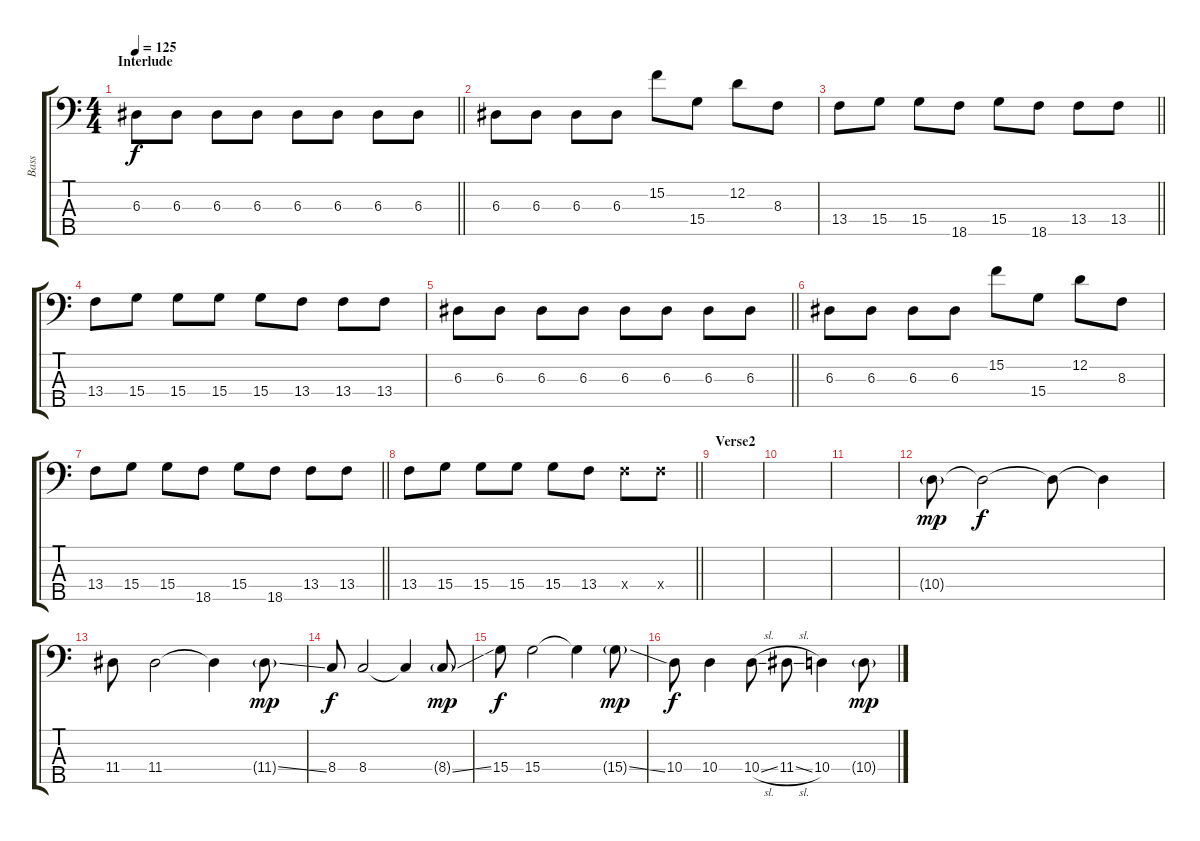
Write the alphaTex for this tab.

\track ("Bass" "Bass") {instrument electricbasspick}
\staff {score tabs}
\tuning (G2 D2 A1 E1 B0) {hide}
\ts (4 4)
\section ("" "Interlude")
\tempo 125
\clef f4
\barLineRight lightlight
\ks c
6.3.8{dy f} 6.3.8 6.3.8 6.3.8 6.3.8 6.3.8 6.3.8 6.3.8 |
6.3.8 6.3.8 6.3.8 6.3.8 15.2.8 15.4.8 12.2.8 8.3.8 |
\barLineRight lightlight
13.4.8 15.4.8 15.4.8 18.5.8 15.4.8 18.5.8 13.4.8 13.4.8 |
13.4.8 15.4.8 15.4.8 15.4.8 15.4.8 13.4.8 13.4.8 13.4.8 |
\barLineRight lightlight
6.3.8 6.3.8 6.3.8 6.3.8 6.3.8 6.3.8 6.3.8 6.3.8 |
6.3.8 6.3.8 6.3.8 6.3.8 15.2.8 15.4.8 12.2.8 8.3.8 |
\barLineRight lightlight
13.4.8 15.4.8 15.4.8 18.5.8 15.4.8 18.5.8 13.4.8 13.4.8 |
\barLineRight lightlight
13.4.8 15.4.8 15.4.8 15.4.8 15.4.8 13.4.8 13.4{x}.8 13.4{x}.8 |
\section ("" "Verse2")
|
|
|
10.4{g}.8{dy mp} 10.4{t}.2{dy f} 10.4{t}.8 10.4{t}.4 |
11.4.8 11.4.2 11.4{t}.4 11.4{ss g}.8{dy mp} |
8.4.8{dy f} 8.4.2 8.4{t}.4 8.4{ss g}.8{dy mp} |
15.4.8{dy f} 15.4.2 15.4{t}.4 15.4{ss g}.8{dy mp} |
10.4.8{dy f} 10.4.4 10.4{sl}.8 11.4{sl}.8 10.4.4 10.4{g}.8{dy mp}
